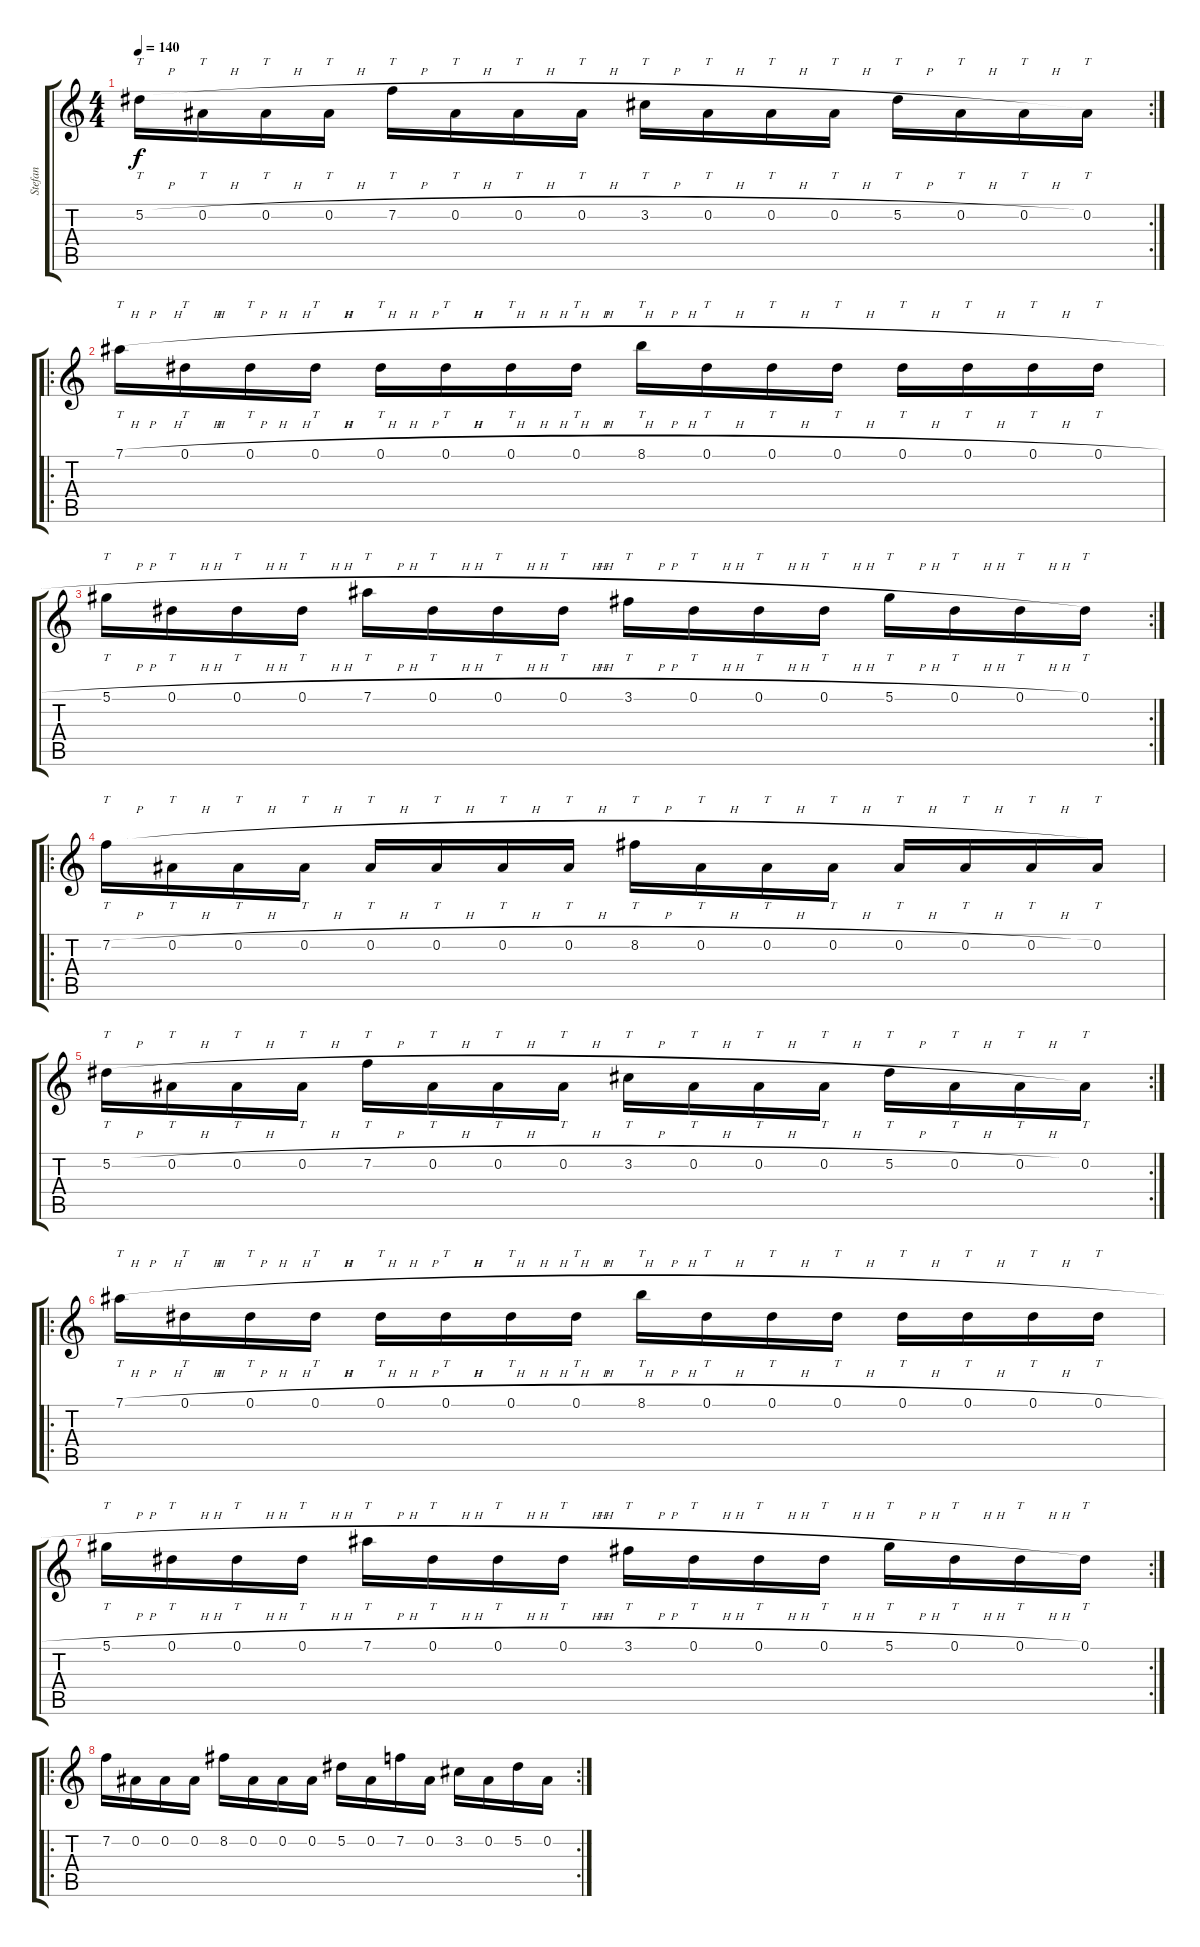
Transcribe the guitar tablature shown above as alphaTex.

\track ("Stefan" "Stefan") {instrument distortionguitar}
\staff {score tabs}
\tuning (Eb4 Bb3 Gb3 Db3 Ab2 Eb2) {hide}
\rc 2
\ts (4 4)
\tempo 140
\clef g2
\ks c
5.2{h}.16{tt dy f} 0.2{h}.16{tt} 0.2{h}.16{tt} 0.2{h}.16{tt} 7.2{h}.16{tt} 0.2{h}.16{tt} 0.2{h}.16{tt} 0.2{h}.16{tt} 3.2{h}.16{tt} 0.2{h}.16{tt} 0.2{h}.16{tt} 0.2{h}.16{tt} 5.2{h}.16{tt} 0.2{h}.16{tt} 0.2{h}.16{tt} 0.2.16{tt} |
\ro
7.1{h}.16{tt} 0.1{h}.16{tt} 0.1{h}.16{tt} 0.1{h}.16{tt} 0.1{h}.16{tt} 0.1{h}.16{tt} 0.1{h}.16{tt} 0.1{h}.16{tt} 8.1{h}.16{tt} 0.1{h}.16{tt} 0.1{h}.16{tt} 0.1{h}.16{tt} 0.1{h}.16{tt} 0.1{h}.16{tt} 0.1{h}.16{tt} 0.1{h}.16{tt} |
\rc 2
5.1{h}.16{tt} 0.1{h}.16{tt} 0.1{h}.16{tt} 0.1{h}.16{tt} 7.1{h}.16{tt} 0.1{h}.16{tt} 0.1{h}.16{tt} 0.1{h}.16{tt} 3.1{h}.16{tt} 0.1{h}.16{tt} 0.1{h}.16{tt} 0.1{h}.16{tt} 5.1{h}.16{tt} 0.1{h}.16{tt} 0.1{h}.16{tt} 0.1.16{tt} |
\ro
7.2{h}.16{tt} 0.2{h}.16{tt} 0.2{h}.16{tt} 0.2{h}.16{tt} 0.2{h}.16{tt} 0.2{h}.16{tt} 0.2{h}.16{tt} 0.2{h}.16{tt} 8.2{h}.16{tt} 0.2{h}.16{tt} 0.2{h}.16{tt} 0.2{h}.16{tt} 0.2{h}.16{tt} 0.2{h}.16{tt} 0.2{h}.16{tt} 0.2.16{tt} |
\rc 2
5.2{h}.16{tt} 0.2{h}.16{tt} 0.2{h}.16{tt} 0.2{h}.16{tt} 7.2{h}.16{tt} 0.2{h}.16{tt} 0.2{h}.16{tt} 0.2{h}.16{tt} 3.2{h}.16{tt} 0.2{h}.16{tt} 0.2{h}.16{tt} 0.2{h}.16{tt} 5.2{h}.16{tt} 0.2{h}.16{tt} 0.2{h}.16{tt} 0.2.16{tt} |
\ro
7.1{h}.16{tt} 0.1{h}.16{tt} 0.1{h}.16{tt} 0.1{h}.16{tt} 0.1{h}.16{tt} 0.1{h}.16{tt} 0.1{h}.16{tt} 0.1{h}.16{tt} 8.1{h}.16{tt} 0.1{h}.16{tt} 0.1{h}.16{tt} 0.1{h}.16{tt} 0.1{h}.16{tt} 0.1{h}.16{tt} 0.1{h}.16{tt} 0.1{h}.16{tt} |
\rc 2
5.1{h}.16{tt} 0.1{h}.16{tt} 0.1{h}.16{tt} 0.1{h}.16{tt} 7.1{h}.16{tt} 0.1{h}.16{tt} 0.1{h}.16{tt} 0.1{h}.16{tt} 3.1{h}.16{tt} 0.1{h}.16{tt} 0.1{h}.16{tt} 0.1{h}.16{tt} 5.1{h}.16{tt} 0.1{h}.16{tt} 0.1{h}.16{tt} 0.1.16{tt} |
\ro
\rc 2
7.2.16 0.2.16 0.2.16 0.2.16 8.2.16 0.2.16 0.2.16 0.2.16 5.2.16 0.2.16 7.2.16 0.2.16 3.2.16 0.2.16 5.2.16 0.2.16
